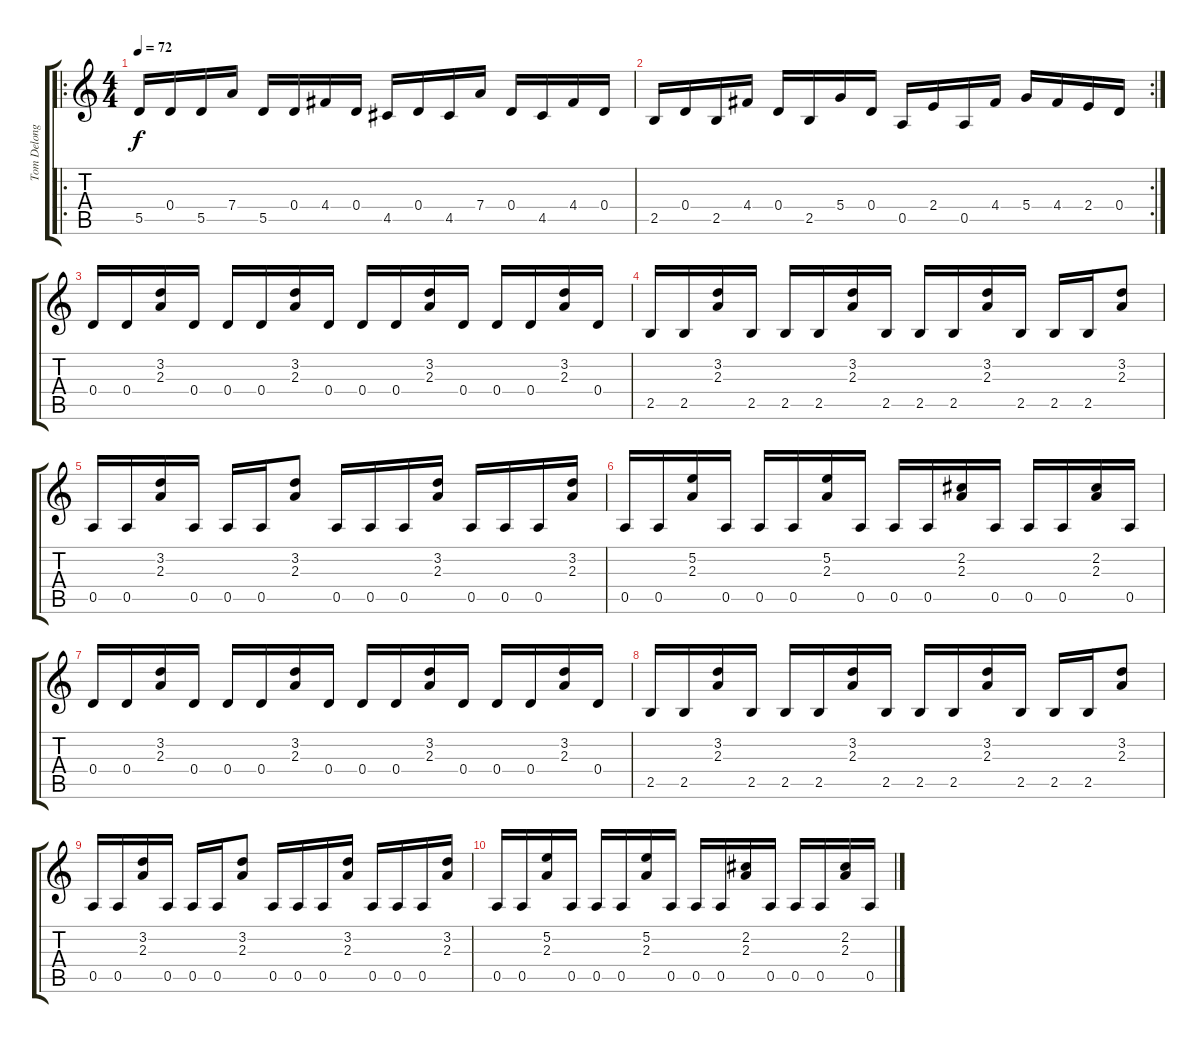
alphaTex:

\track ("Tom Delong (Clean)" "Tom Delong") {instrument electricguitarclean}
\staff {score tabs}
\tuning (E4 B3 G3 D3 A2 E2) {hide}
\ro
\ts (4 4)
\tempo 72
\clef g2
\ks c
5.5.16{dy f instrument electricguitarclean} 0.4.16 5.5.16 7.4.16 5.5.16 0.4.16 4.4.16 0.4.16 4.5.16 0.4.16 4.5.16 7.4.16 0.4.16 4.5.16 4.4.16 0.4.16 |
\rc 2
2.5.16 0.4.16 2.5.16 4.4.16 0.4.16 2.5.16 5.4.16 0.4.16 0.5.16 2.4.16 0.5.16 4.4.16 5.4.16 4.4.16 2.4.16 0.4.16 |
0.4.16 0.4.16 (3.2 2.3).16 0.4.16 0.4.16 0.4.16 (3.2 2.3).16 0.4.16 0.4.16 0.4.16 (3.2 2.3).16 0.4.16 0.4.16 0.4.16 (3.2 2.3).16 0.4.16 |
2.5.16 2.5.16 (3.2 2.3).16 2.5.16 2.5.16 2.5.16 (3.2 2.3).16 2.5.16 2.5.16 2.5.16 (3.2 2.3).16 2.5.16 2.5.16 2.5.16 (3.2 2.3).8 |
0.5.16 0.5.16 (3.2 2.3).16 0.5.16 0.5.16 0.5.16 (3.2 2.3).8 0.5.16 0.5.16 0.5.16 (3.2 2.3).16 0.5.16 0.5.16 0.5.16 (3.2 2.3).16 |
0.5.16 0.5.16 (5.2 2.3).16 0.5.16 0.5.16 0.5.16 (5.2 2.3).16 0.5.16 0.5.16 0.5.16 (2.2 2.3).16 0.5.16 0.5.16 0.5.16 (2.2 2.3).16 0.5.16 |
0.4.16 0.4.16 (3.2 2.3).16 0.4.16 0.4.16 0.4.16 (3.2 2.3).16 0.4.16 0.4.16 0.4.16 (3.2 2.3).16 0.4.16 0.4.16 0.4.16 (3.2 2.3).16 0.4.16 |
2.5.16 2.5.16 (3.2 2.3).16 2.5.16 2.5.16 2.5.16 (3.2 2.3).16 2.5.16 2.5.16 2.5.16 (3.2 2.3).16 2.5.16 2.5.16 2.5.16 (3.2 2.3).8 |
0.5.16 0.5.16 (3.2 2.3).16 0.5.16 0.5.16 0.5.16 (3.2 2.3).8 0.5.16 0.5.16 0.5.16 (3.2 2.3).16 0.5.16 0.5.16 0.5.16 (3.2 2.3).16 |
0.5.16 0.5.16 (5.2 2.3).16 0.5.16 0.5.16 0.5.16 (5.2 2.3).16 0.5.16 0.5.16 0.5.16 (2.2 2.3).16 0.5.16 0.5.16 0.5.16 (2.2 2.3).16 0.5.16
